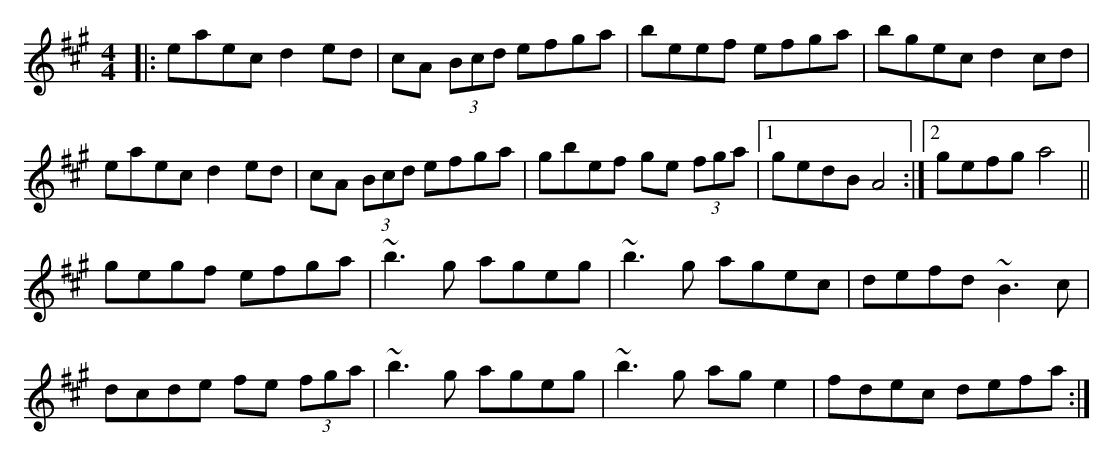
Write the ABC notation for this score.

X:1
M:4/4
K:A
|:eaec d2ed|cA (3Bcd efga|beef efga|bgec d2cd|
eaec d2ed|cA (3Bcd efga|gbef ge (3fga|1 gedB A4:|2 gefg a4||
gegf efga|~b3g ageg|~b3g agec|defd ~B3c|
dcde fe (3fga|~b3g ageg|~b3g ag e2|fdec defa:|
